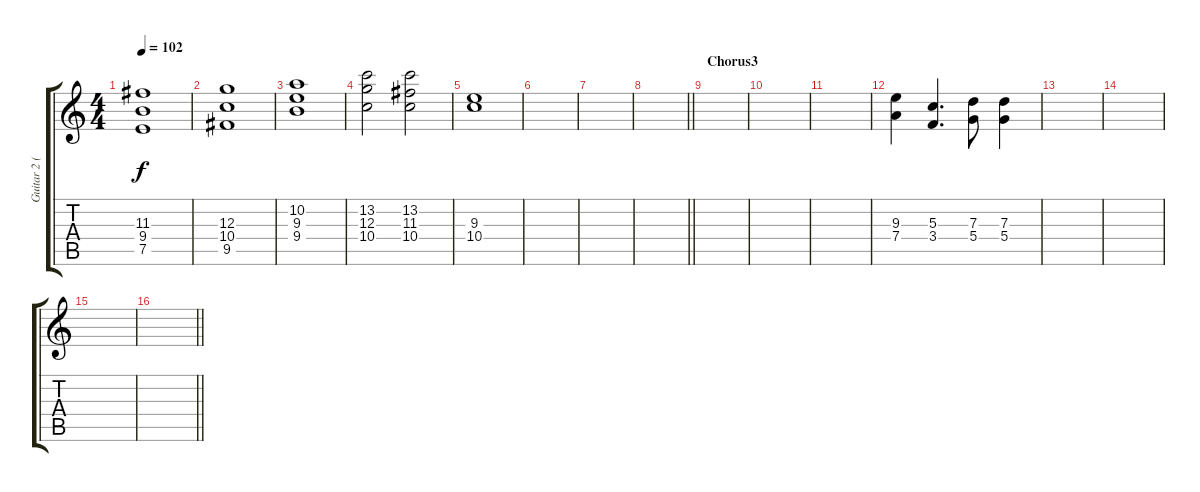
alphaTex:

\track ("Guitar 2 (Distortion)" "Guitar 2 (") {instrument distortionguitar}
\staff {score tabs}
\tuning (E4 B3 G3 D3 A2 E2) {hide}
\ts (4 4)
\tempo 102
\clef g2
\ks c
(11.3 9.4 7.5).1{dy f} |
(12.3 10.4 9.5).1 |
(10.2 9.3 9.4).1 |
(13.2 12.3 10.4).2 (13.2 11.3 10.4).2 |
(9.3 10.4).1 |
|
|
\barLineRight lightlight
|
\section ("" "Chorus3")
|
|
|
(9.3 7.4).4 (5.3 3.4).4{d} (7.3 5.4).8 (7.3 5.4).4 |
|
|
|
\barLineRight lightlight
